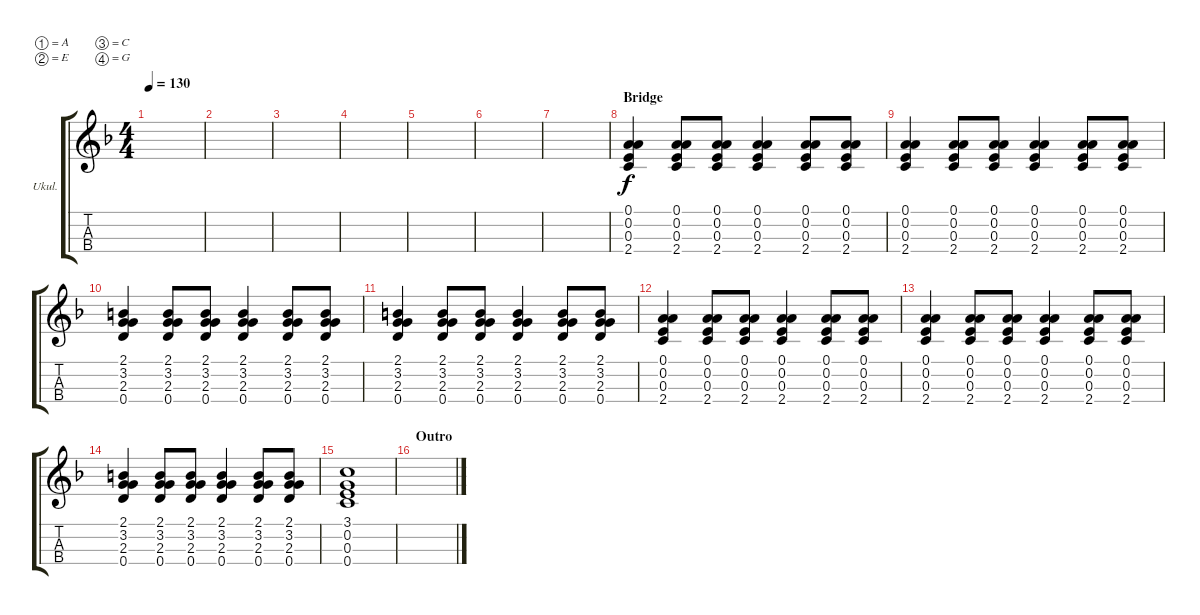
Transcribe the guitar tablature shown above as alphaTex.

\defaultSystemsLayout 4
\bracketExtendMode groupsimilarinstruments
\firstSystemTrackNameOrientation horizontal
\otherSystemsTrackNameOrientation horizontal
\track ("Ukulele" "Ukul.") {instrument shamisen}
\staff {score tabs}
\tuning (A4 E4 C4 G4)
\ts (4 4)
\tempo 130
\clef g2
\ks dminor
|
|
|
|
|
|
|
\section ("" "Bridge")
(2.4 0.3 0.2 0.1).4 (0.1 0.2 0.3 2.4).8 (0.1 0.2 0.3 2.4).8 (2.4 0.3 0.2 0.1).4 (0.1 0.2 0.3 2.4).8 (0.1 0.2 0.3 2.4).8 |
(2.4 0.3 0.2 0.1).4 (0.1 0.2 0.3 2.4).8 (0.1 0.2 0.3 2.4).8 (2.4 0.3 0.2 0.1).4 (0.1 0.2 0.3 2.4).8 (0.1 0.2 0.3 2.4).8 |
(0.4 2.3 3.2 2.1).4 (2.1 3.2 2.3 0.4).8 (2.1 3.2 2.3 0.4).8 (0.4 2.3 3.2 2.1).4 (2.1 3.2 2.3 0.4).8 (2.1 3.2 2.3 0.4).8 |
(0.4 2.3 3.2 2.1).4 (2.1 3.2 2.3 0.4).8 (2.1 3.2 2.3 0.4).8 (0.4 2.3 3.2 2.1).4 (2.1 3.2 2.3 0.4).8 (2.1 3.2 2.3 0.4).8 |
(2.4 0.3 0.2 0.1).4 (0.1 0.2 0.3 2.4).8 (0.1 0.2 0.3 2.4).8 (2.4 0.3 0.2 0.1).4 (0.1 0.2 0.3 2.4).8 (0.1 0.2 0.3 2.4).8 |
(2.4 0.3 0.2 0.1).4 (0.1 0.2 0.3 2.4).8 (0.1 0.2 0.3 2.4).8 (2.4 0.3 0.2 0.1).4 (0.1 0.2 0.3 2.4).8 (0.1 0.2 0.3 2.4).8 |
(0.4 2.3 3.2 2.1).4 (2.1 3.2 2.3 0.4).8 (2.1 3.2 2.3 0.4).8 (0.4 2.3 3.2 2.1).4 (2.1 3.2 2.3 0.4).8 (2.1 3.2 2.3 0.4).8 |
(0.4 0.3 0.2 3.1).1 |
\section ("" "Outro")
